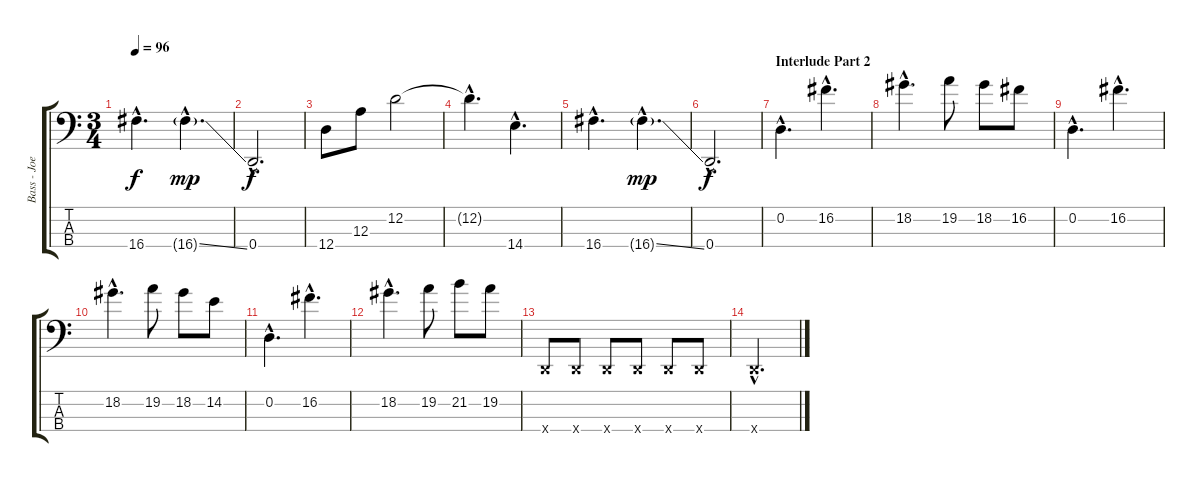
\track ("Bass - Joe" "Bass - Joe") {instrument electricbasspick}
\staff {score tabs}
\tuning (G2 D2 A1 D1) {hide}
\ts (3 4)
\tempo 96
\clef f4
\ks c
16.4{hac}.4{d dy f} 16.4{ss g hac}.4{d dy mp} |
0.4{hac}.2{d dy f} |
12.4.8 12.3.8 12.2.2 |
12.2{hac t}.4{d} 14.4{hac}.4{d} |
16.4{hac}.4{d} 16.4{ss g hac}.4{d dy mp} |
0.4{hac}.2{d dy f} |
\section ("" "Interlude Part 2")
0.2{hac}.4{d} 16.2{hac}.4{d} |
18.2{hac}.4{d} 19.2.8 18.2.8 16.2.8 |
0.2{hac}.4{d} 16.2{hac}.4{d} |
18.2{hac}.4{d} 19.2.8 18.2.8 14.2.8 |
0.2{hac}.4{d} 16.2{hac}.4{d} |
18.2{hac}.4{d} 19.2.8 21.2.8 19.2.8 |
0.4{x}.8 0.4{x}.8 0.4{x}.8 0.4{x}.8 0.4{x}.8 0.4{x}.8 |
0.4{hac x}.2{d}
